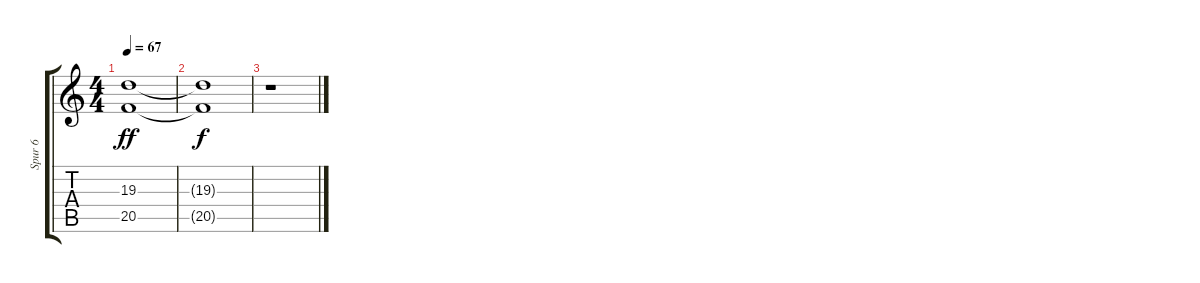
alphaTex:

\track ("Spur 6" "Spur 6") {instrument tremolostrings}
\staff {score tabs}
\tuning (E4 B3 G3 D3 A2 E2) {hide}
\ts (4 4)
\tempo 67
\clef g2
\ks c
(19.3 20.5).1{dy ff} |
(19.3{t} 20.5{t}).1{dy f} |
r.1
